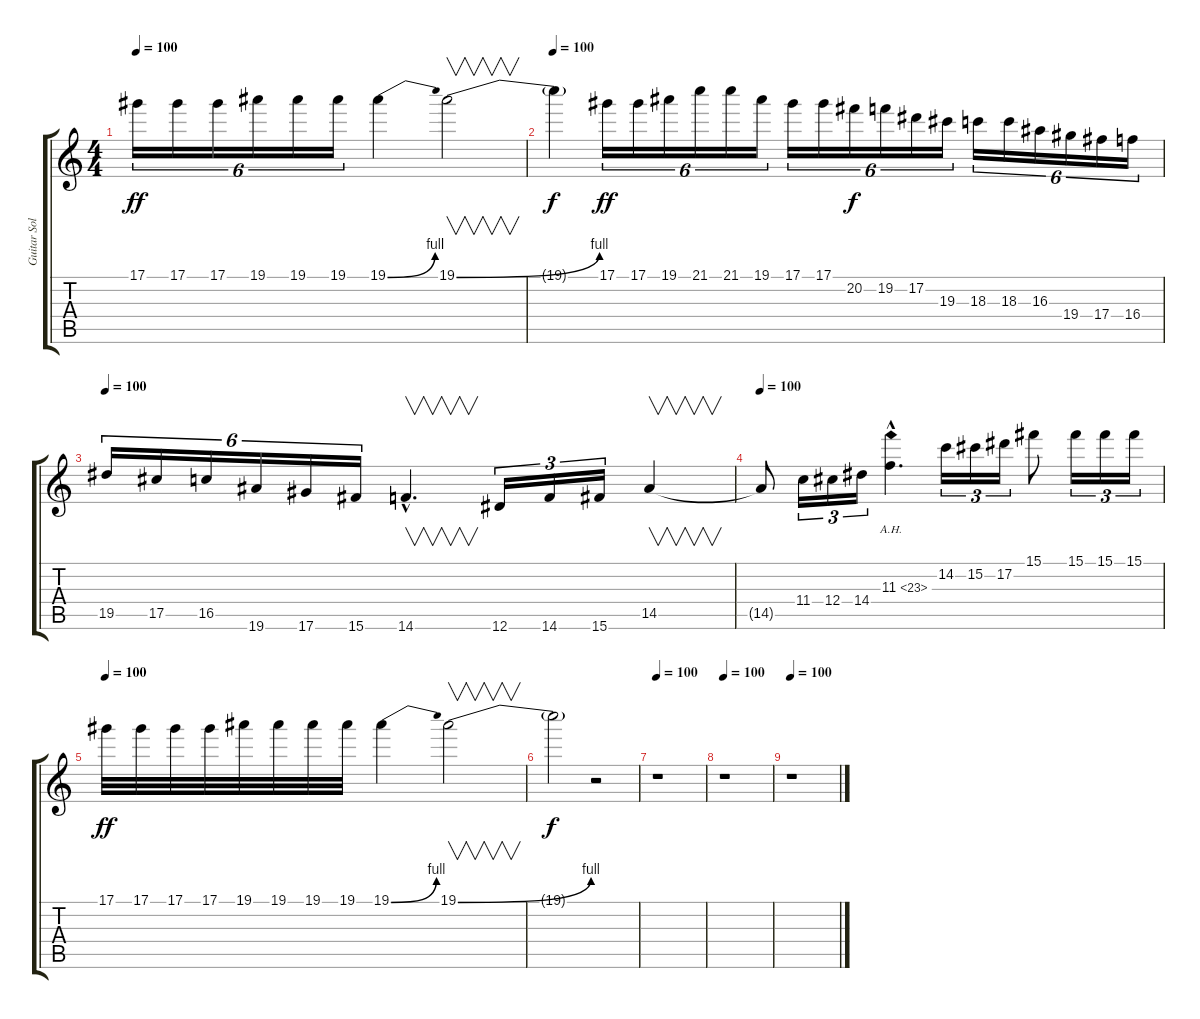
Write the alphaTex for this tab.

\track ("Guitar Solo" "Guitar Sol") {instrument overdrivenguitar}
\staff {score tabs}
\tuning (Eb4 Bb3 Gb3 Db3 Ab2 Eb2) {hide}
\ts (4 4)
\tempo 100
\clef g2
\ks c
17.1.16{tu (6 4) dy ff} 17.1.16{tu (6 4)} 17.1.16{tu (6 4)} 19.1.16{tu (6 4)} 19.1.16{tu (6 4)} 19.1.16{tu (6 4)} 19.1{be (bend 0 0 60 4)}.4 19.1{be (bend 0 0 60 4)}.2{v} |
\tempo 100
19.1{t}.4{dy f} 17.1.16{tu (6 4) dy ff} 17.1.16{tu (6 4)} 19.1.16{tu (6 4)} 21.1.16{tu (6 4)} 21.1.16{tu (6 4)} 19.1.16{tu (6 4)} 17.1.16{tu (6 4)} 17.1.16{tu (6 4)} 20.2.16{tu (6 4) dy f} 19.2.16{tu (6 4)} 17.2.16{tu (6 4)} 19.3.16{tu (6 4)} 18.3.16{tu (6 4)} 18.3.16{tu (6 4)} 16.3.16{tu (6 4)} 19.4.16{tu (6 4)} 17.4.16{tu (6 4)} 16.4.16{tu (6 4)} |
\tempo 100
19.5.16{tu (6 4)} 17.5.16{tu (6 4)} 16.5.16{tu (6 4)} 19.6.16{tu (6 4)} 17.6.16{tu (6 4)} 15.6.16{tu (6 4)} 14.6{hac}.4{v d} 12.6.16{tu (3 2)} 14.6.16{tu (3 2)} 15.6.16{tu (3 2)} 14.5.4{v} |
\tempo 100
14.5{t}.8 11.4.16{tu (3 2)} 12.4.16{tu (3 2)} 14.4.16{tu (3 2)} 11.3{ah 12 hac}.4{d} 14.2.16{tu (3 2)} 15.2.16{tu (3 2)} 17.2.16{tu (3 2)} 15.1.8 15.1.16{tu (3 2)} 15.1.16{tu (3 2)} 15.1.16{tu (3 2)} |
\tempo 100
17.1.32{dy ff} 17.1.32 17.1.32 17.1.32 19.1.32 19.1.32 19.1.32 19.1.32 19.1{be (bend 0 0 60 4)}.4 19.1{be (bend 0 0 60 4)}.2{v} |
19.1{t}.2{dy f} r.2 |
\tempo 100
r.1 |
\tempo 100
r.1 |
\tempo 100
r.1
